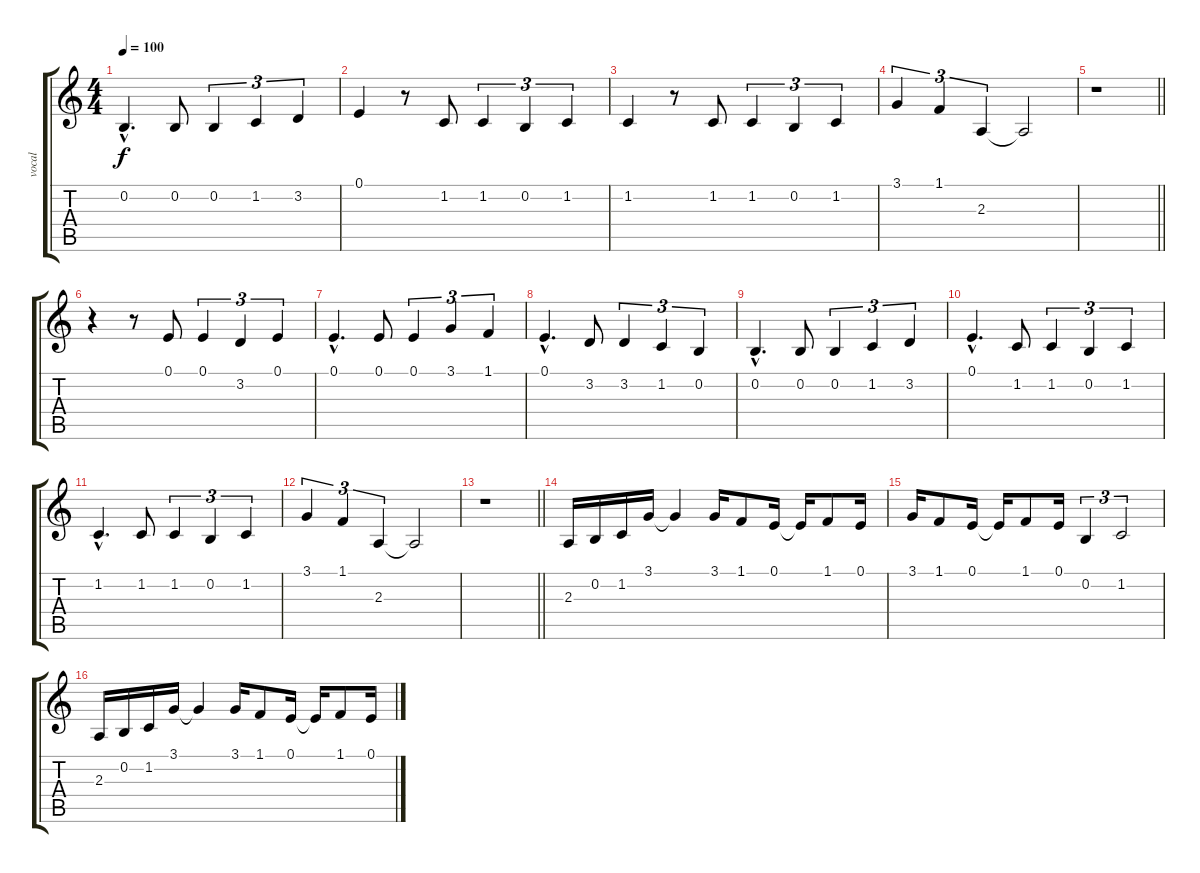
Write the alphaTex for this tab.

\track ("vocal" "vocal") {instrument voiceoohs}
\staff {score tabs}
\tuning (E4 B3 G3 D3 A2 E2) {hide}
\ts (4 4)
\tempo 100
\clef g2
\ks c
0.2{hac}.4{d dy f} 0.2.8 0.2.4{tu (3 2)} 1.2.4{tu (3 2)} 3.2.4{tu (3 2)} |
0.1.4 r.8 1.2.8 1.2.4{tu (3 2)} 0.2.4{tu (3 2)} 1.2.4{tu (3 2)} |
1.2.4 r.8 1.2.8 1.2.4{tu (3 2)} 0.2.4{tu (3 2)} 1.2.4{tu (3 2)} |
3.1.4{tu (3 2)} 1.1.4{tu (3 2)} 2.3.4{tu (3 2)} 2.3{t}.2 |
\barLineRight lightlight
r.1 |
r.4 r.8 0.1.8 0.1.4{tu (3 2)} 3.2.4{tu (3 2)} 0.1.4{tu (3 2)} |
0.1{hac}.4{d} 0.1.8 0.1.4{tu (3 2)} 3.1.4{tu (3 2)} 1.1.4{tu (3 2)} |
0.1{hac}.4{d} 3.2.8 3.2.4{tu (3 2)} 1.2.4{tu (3 2)} 0.2.4{tu (3 2)} |
0.2{hac}.4{d} 0.2.8 0.2.4{tu (3 2)} 1.2.4{tu (3 2)} 3.2.4{tu (3 2)} |
0.1{hac}.4{d} 1.2.8 1.2.4{tu (3 2)} 0.2.4{tu (3 2)} 1.2.4{tu (3 2)} |
1.2{hac}.4{d} 1.2.8 1.2.4{tu (3 2)} 0.2.4{tu (3 2)} 1.2.4{tu (3 2)} |
3.1.4{tu (3 2)} 1.1.4{tu (3 2)} 2.3.4{tu (3 2)} 2.3{t}.2 |
\barLineRight lightlight
r.1 |
2.3.16 0.2.16 1.2.16 3.1.16 3.1{t}.4 3.1.16 1.1.8 0.1.16 0.1{t}.16 1.1.8 0.1.16 |
3.1.16 1.1.8 0.1.16 0.1{t}.16 1.1.8 0.1.16 0.2.4{tu (3 2)} 1.2.2{tu (3 2)} |
2.3.16 0.2.16 1.2.16 3.1.16 3.1{t}.4 3.1.16 1.1.8 0.1.16 0.1{t}.16 1.1.8 0.1.16
